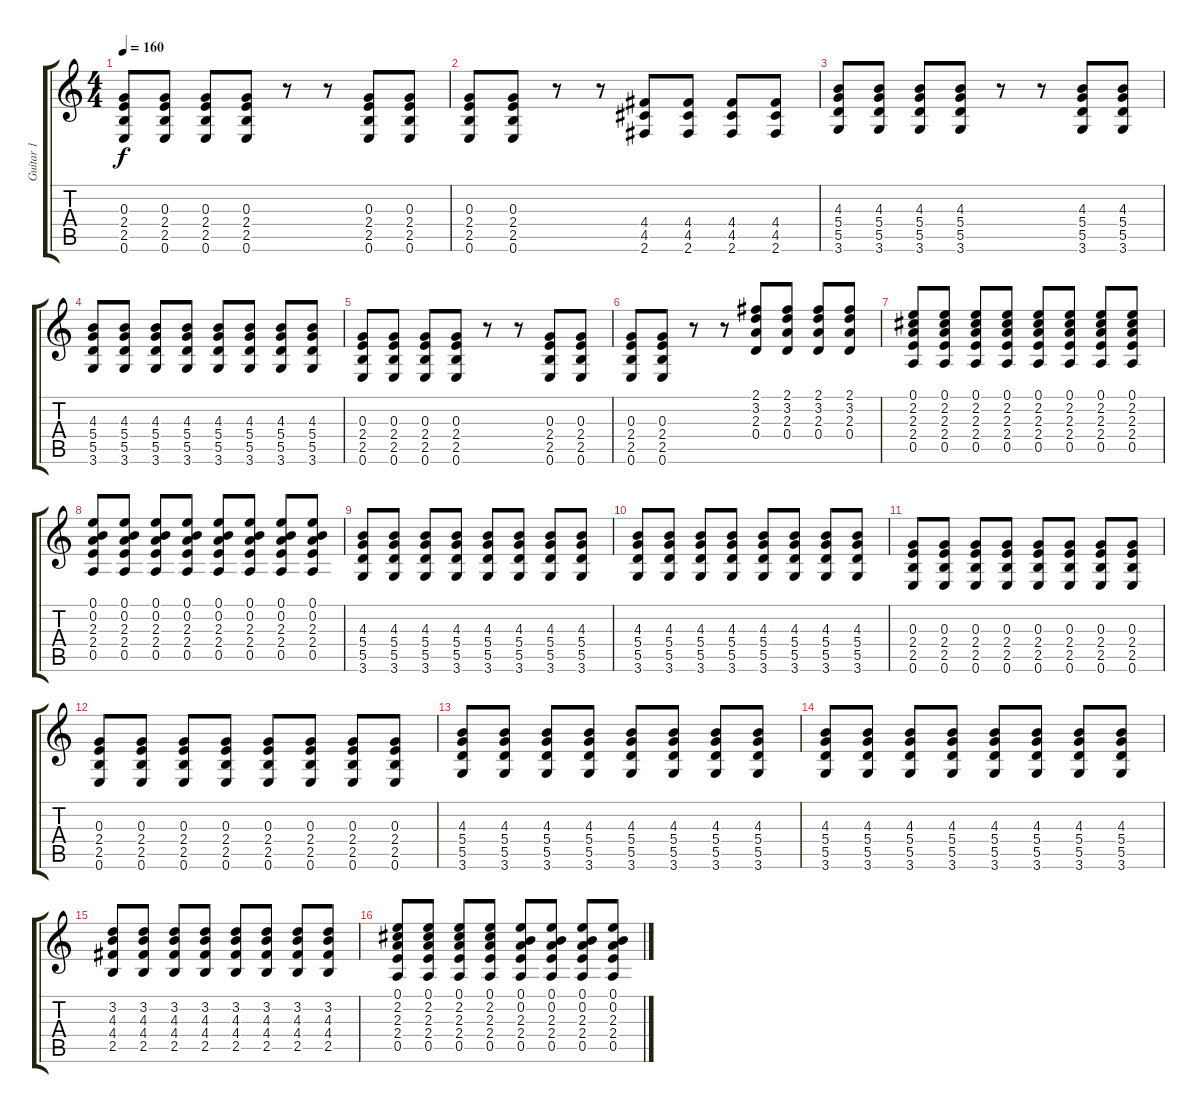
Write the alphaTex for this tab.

\track ("Guitar 1" "Guitar 1") {instrument distortionguitar}
\staff {score tabs}
\tuning (E4 B3 G3 D3 A2 E2) {hide}
\ts (4 4)
\tempo 160
\clef g2
\ks c
(0.3 2.4 2.5 0.6).8{dy f} (0.3 2.4 2.5 0.6).8 (0.3 2.4 2.5 0.6).8 (0.3 2.4 2.5 0.6).8 r.8 r.8 (0.3 2.4 2.5 0.6).8 (0.3 2.4 2.5 0.6).8 |
(0.3 2.4 2.5 0.6).8 (0.3 2.4 2.5 0.6).8 r.8 r.8 (4.4 4.5 2.6).8 (4.4 4.5 2.6).8 (4.4 4.5 2.6).8 (4.4 4.5 2.6).8 |
(4.3 5.4 5.5 3.6).8 (4.3 5.4 5.5 3.6).8 (4.3 5.4 5.5 3.6).8 (4.3 5.4 5.5 3.6).8 r.8 r.8 (4.3 5.4 5.5 3.6).8 (4.3 5.4 5.5 3.6).8 |
(4.3 5.4 5.5 3.6).8 (4.3 5.4 5.5 3.6).8 (4.3 5.4 5.5 3.6).8 (4.3 5.4 5.5 3.6).8 (4.3 5.4 5.5 3.6).8 (4.3 5.4 5.5 3.6).8 (4.3 5.4 5.5 3.6).8 (4.3 5.4 5.5 3.6).8 |
(0.3 2.4 2.5 0.6).8 (0.3 2.4 2.5 0.6).8 (0.3 2.4 2.5 0.6).8 (0.3 2.4 2.5 0.6).8 r.8 r.8 (0.3 2.4 2.5 0.6).8 (0.3 2.4 2.5 0.6).8 |
(0.3 2.4 2.5 0.6).8 (0.3 2.4 2.5 0.6).8 r.8 r.8 (2.1 3.2 2.3 0.4).8 (2.1 3.2 2.3 0.4).8 (2.1 3.2 2.3 0.4).8 (2.1 3.2 2.3 0.4).8 |
(0.1 2.2 2.3 2.4 0.5).8 (0.1 2.2 2.3 2.4 0.5).8 (0.1 2.2 2.3 2.4 0.5).8 (0.1 2.2 2.3 2.4 0.5).8 (0.1 2.2 2.3 2.4 0.5).8 (0.1 2.2 2.3 2.4 0.5).8 (0.1 2.2 2.3 2.4 0.5).8 (0.1 2.2 2.3 2.4 0.5).8 |
(0.1 0.2 2.3 2.4 0.5).8 (0.1 0.2 2.3 2.4 0.5).8 (0.1 0.2 2.3 2.4 0.5).8 (0.1 0.2 2.3 2.4 0.5).8 (0.1 0.2 2.3 2.4 0.5).8 (0.1 0.2 2.3 2.4 0.5).8 (0.1 0.2 2.3 2.4 0.5).8 (0.1 0.2 2.3 2.4 0.5).8 |
(4.3 5.4 5.5 3.6).8 (4.3 5.4 5.5 3.6).8 (4.3 5.4 5.5 3.6).8 (4.3 5.4 5.5 3.6).8 (4.3 5.4 5.5 3.6).8 (4.3 5.4 5.5 3.6).8 (4.3 5.4 5.5 3.6).8 (4.3 5.4 5.5 3.6).8 |
(4.3 5.4 5.5 3.6).8 (4.3 5.4 5.5 3.6).8 (4.3 5.4 5.5 3.6).8 (4.3 5.4 5.5 3.6).8 (4.3 5.4 5.5 3.6).8 (4.3 5.4 5.5 3.6).8 (4.3 5.4 5.5 3.6).8 (4.3 5.4 5.5 3.6).8 |
(0.3 2.4 2.5 0.6).8 (0.3 2.4 2.5 0.6).8 (0.3 2.4 2.5 0.6).8 (0.3 2.4 2.5 0.6).8 (0.3 2.4 2.5 0.6).8 (0.3 2.4 2.5 0.6).8 (0.3 2.4 2.5 0.6).8 (0.3 2.4 2.5 0.6).8 |
(0.3 2.4 2.5 0.6).8 (0.3 2.4 2.5 0.6).8 (0.3 2.4 2.5 0.6).8 (0.3 2.4 2.5 0.6).8 (0.3 2.4 2.5 0.6).8 (0.3 2.4 2.5 0.6).8 (0.3 2.4 2.5 0.6).8 (0.3 2.4 2.5 0.6).8 |
(4.3 5.4 5.5 3.6).8 (4.3 5.4 5.5 3.6).8 (4.3 5.4 5.5 3.6).8 (4.3 5.4 5.5 3.6).8 (4.3 5.4 5.5 3.6).8 (4.3 5.4 5.5 3.6).8 (4.3 5.4 5.5 3.6).8 (4.3 5.4 5.5 3.6).8 |
(4.3 5.4 5.5 3.6).8 (4.3 5.4 5.5 3.6).8 (4.3 5.4 5.5 3.6).8 (4.3 5.4 5.5 3.6).8 (4.3 5.4 5.5 3.6).8 (4.3 5.4 5.5 3.6).8 (4.3 5.4 5.5 3.6).8 (4.3 5.4 5.5 3.6).8 |
(3.2 4.3 4.4 2.5).8 (3.2 4.3 4.4 2.5).8 (3.2 4.3 4.4 2.5).8 (3.2 4.3 4.4 2.5).8 (3.2 4.3 4.4 2.5).8 (3.2 4.3 4.4 2.5).8 (3.2 4.3 4.4 2.5).8 (3.2 4.3 4.4 2.5).8 |
(0.1 2.2 2.3 2.4 0.5).8 (0.1 2.2 2.3 2.4 0.5).8 (0.1 2.2 2.3 2.4 0.5).8 (0.1 2.2 2.3 2.4 0.5).8 (0.1 0.2 2.3 2.4 0.5).8 (0.1 0.2 2.3 2.4 0.5).8 (0.1 0.2 2.3 2.4 0.5).8 (0.1 0.2 2.3 2.4 0.5).8
